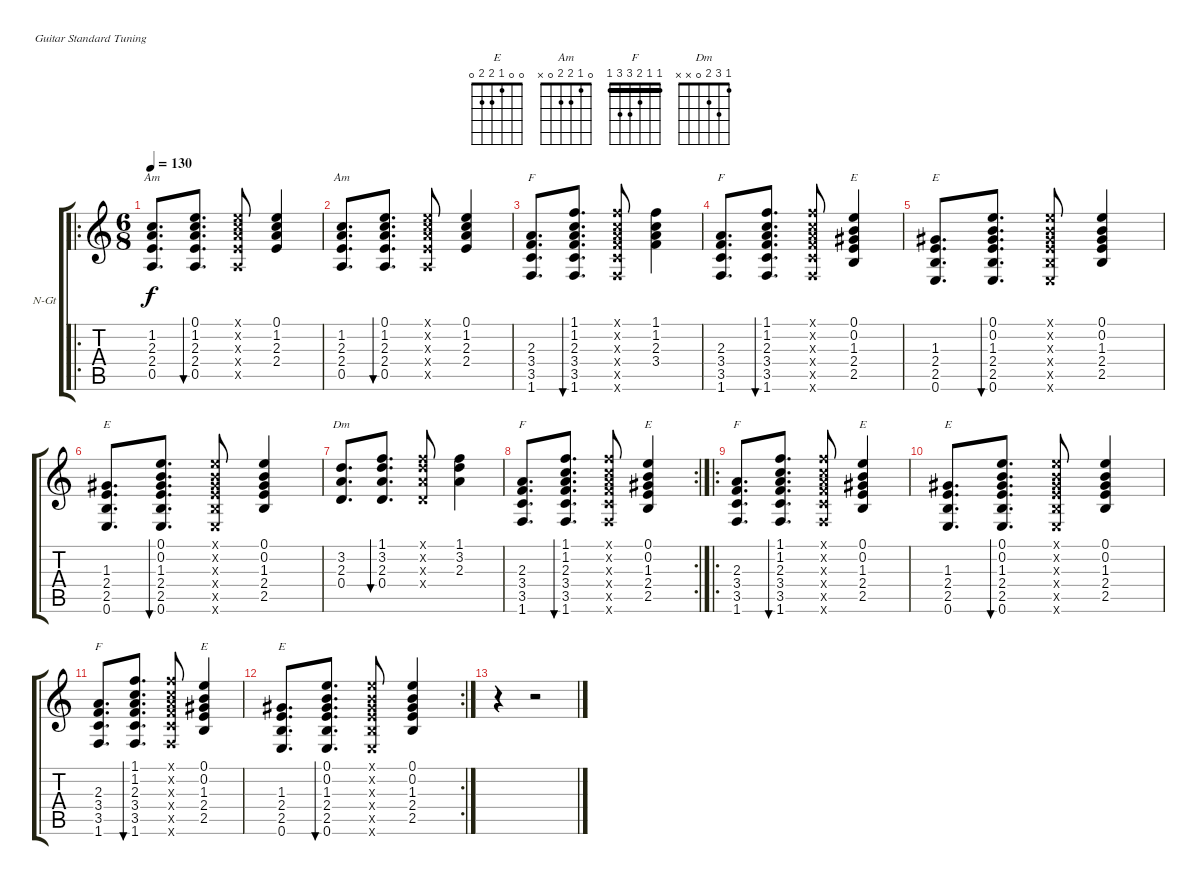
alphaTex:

\bracketExtendMode groupsimilarinstruments
\firstSystemTrackNameOrientation horizontal
\otherSystemsTrackNameOrientation horizontal
\track ("Track 2" "N-Gt") {instrument acousticguitarnylon}
\staff {score tabs}
\tuning (E4 B3 G3 D3 A2 E2)
\chord ("E" 0 0 1 2 2 0)
\chord ("Am" 0 1 2 2 0 x)
\chord ("F" 1 1 2 3 3 1) {barre (1 1)}
\chord ("Dm" 1 3 2 0 x x)
\ro
\ts (6 8)
\tempo 130
\clef g2
\ks c
(1.2 2.3 2.4 0.5).8{d ch "Am" dy f} (0.1 1.2 2.3 2.4 0.5).8{d bu 480} (0.1{x} 1.2{x} 2.3{x} 2.4{x} 0.5{x}).8 (0.1 1.2 2.3 2.4).4 |
(1.2 2.3 2.4 0.5).8{d ch "Am"} (0.1 1.2 2.3 2.4 0.5).8{d bu 480} (0.1{x} 1.2{x} 2.3{x} 2.4{x} 0.5{x}).8 (0.1 1.2 2.3 2.4).4 |
(2.3 3.4 3.5 1.6).8{d ch "F"} (1.1 1.2 2.3 3.4 3.5 1.6).8{d bu 480} (1.1{x} 1.2{x} 2.3{x} 3.4{x} 3.5{x} 1.6{x}).8 (1.1 1.2 2.3 3.4).4 |
(2.3 3.4 3.5 1.6).8{d ch "F"} (1.1 1.2 2.3 3.4 3.5 1.6).8{d bu 480} (1.1{x} 1.2{x} 2.3{x} 3.4{x} 3.5{x} 1.6{x}).8 (0.1 0.2 1.3 2.4 2.5).4{ch "E"} |
(1.3 2.4 2.5 0.6).8{d ch "E"} (0.1 0.2 1.3 2.4 2.5 0.6).8{d bu 480} (0.1{x} 0.2{x} 1.3{x} 2.4{x} 2.5{x} 0.6{x}).8 (0.1 0.2 1.3 2.4 2.5).4 |
(1.3 2.4 2.5 0.6).8{d ch "E"} (0.1 0.2 1.3 2.4 2.5 0.6).8{d bu 480} (0.1{x} 0.2{x} 1.3{x} 2.4{x} 2.5{x} 0.6{x}).8 (0.1 0.2 1.3 2.4 2.5).4 |
(3.2 2.3 0.4).8{d ch "Dm"} (1.1 3.2 2.3 0.4).8{d bu 480} (1.1{x} 3.2{x} 2.3{x} 0.4{x}).8 (1.1 3.2 2.3).4 |
\rc 2
(2.3 3.4 3.5 1.6).8{d ch "F"} (1.1 1.2 2.3 3.4 3.5 1.6).8{d bu 480} (1.1{x} 1.2{x} 2.3{x} 3.4{x} 3.5{x} 1.6{x}).8 (0.1 0.2 1.3 2.4 2.5).4{ch "E"} |
\ro
(2.3 3.4 3.5 1.6).8{d ch "F"} (1.1 1.2 2.3 3.4 3.5 1.6).8{d bu 480} (1.1{x} 1.2{x} 2.3{x} 3.4{x} 3.5{x} 1.6{x}).8 (0.1 0.2 1.3 2.4 2.5).4{ch "E"} |
(1.3 2.4 2.5 0.6).8{d ch "E"} (0.1 0.2 1.3 2.4 2.5 0.6).8{d bu 480} (0.1{x} 0.2{x} 1.3{x} 2.4{x} 2.5{x} 0.6{x}).8 (0.1 0.2 1.3 2.4 2.5).4 |
(2.3 3.4 3.5 1.6).8{d ch "F"} (1.1 1.2 2.3 3.4 3.5 1.6).8{d bu 480} (1.1{x} 1.2{x} 2.3{x} 3.4{x} 3.5{x} 1.6{x}).8 (0.1 0.2 1.3 2.4 2.5).4{ch "E"} |
\rc 2
(1.3 2.4 2.5 0.6).8{d ch "E"} (0.1 0.2 1.3 2.4 2.5 0.6).8{d bu 480} (0.1{x} 0.2{x} 1.3{x} 2.4{x} 2.5{x} 0.6{x}).8 (0.1 0.2 1.3 2.4 2.5).4 |
r.4 r.2
